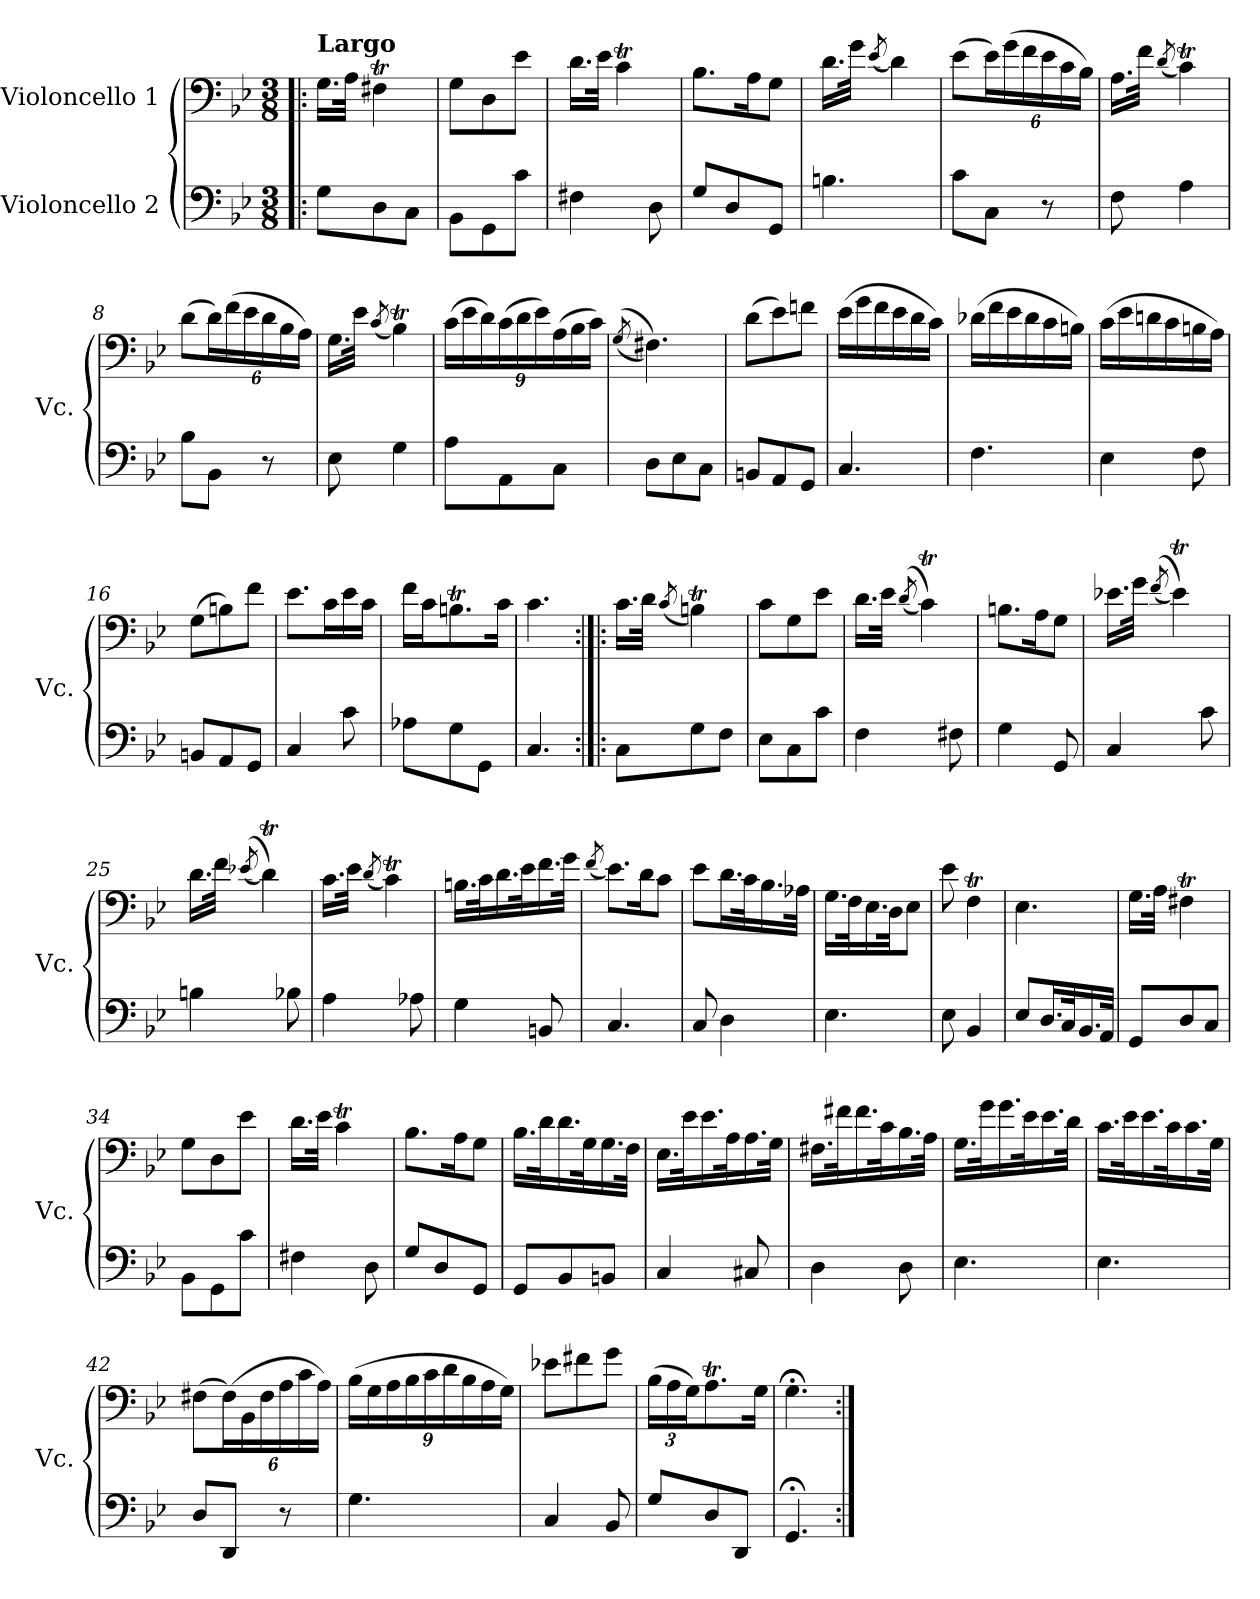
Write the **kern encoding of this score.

**kern	**kern
*part2	*part1
*staff2	*staff1
*I"Violoncello 2	*I"Violoncello 1
*I'Vc.	*I'Vc.
*clefF4	*clefF4
*k[b-e-]	*k[b-e-]
*M3/8	*M3/8
=1!|:	=1!|:
!	!LO:TX:a:B:t=Largo
8G\L	16.G\LL
.	32A\JJk
8D\	4F#Xt\
8C\J	.
=2	=2
8BB-\L	8G\L
8GG\	8D\
8c\J	8e-\J
=3	=3
4F#X\	16.d\LL
.	32e-\JJk
.	4cT\
8D\	.
=4	=4
8G/L	8.B-\L
8D/	.
.	16A\K
8GG/J	8G\J
=5	=5
4.Bn\	16.d\LL
.	32g\JJk
.	(<8qe-/
.	4d\)
=6	=6
8c\L	(>8e-\L
*	*Xbrackettup
8C\J	24e-\L)
.	(>24g\
.	24f\
8r	24e-\
.	24c\
.	24B-\JJ)
=7	=7
8F\	16.A\LL
.	32f\JJk
.	(<8qd/
4A\	4cT\)
!!LO:LB:g=z
=8	=8
8B-\L	(>8d\L
8BB-\J	24d\L)
.	(>24f\
.	24e-\
8r	24d\
.	24B-\
.	24A\JJ)
=9	=9
8E-\	16.G\LL
.	32e-\JJk
.	(<8qc/
4G\	4B-T\)
=10	=10
8A\L	(>24c\LL
.	24e-\
.	24d\)
8AA\	(>24c\
.	24d\
.	24e-\)
8C\J	(>24A\
.	24B-\
.	24c\JJ)
=11	=11
.	(<(<8qG/
8D\L	4.F#X\))
8E-\	.
8C\J	.
=12	=12
8BBn/L	(>8d\L
8AA/	8e-\)
8GG/J	8fn\J
=13	=13
4.C/	(>16e-\LL
.	16g\
.	16f\
.	16e-\
.	16d\
.	16c\JJ)
!!LO:LB:g=z
=14	=14
4.F\	(>16d-X\LL
.	16f\
.	16e-\
.	16d-\
.	16c\
.	16Bn\JJ)
=15	=15
4E-\	(>16c\LL
.	16e-\
.	16dn\
.	16c\
8F\	16Bn\
.	16A\JJ)
=16	=16
8BBn/L	(>8G\L
8AA/	8Bn\)
8GG/J	8f\J
=17	=17
4C/	8.e-\L
.	16c\L
8c\	16e-\
.	16c\JJ
=18	=18
8A-X\L	16f\LL
.	16c\J
8G\	8.Bnt\
8GG\J	.
.	16c\Jk
=19	=19
4.C/	4.c\
=20:|!|:	=20:|!|:
8C\L	16.c\LL
.	32d\JJk
.	(<8qc/
8G\	4Bnt\)
8F\J	.
=21	=21
8E-\L	8c\L
8C\	8G\
8c\J	8e-\J
!!LO:LB:g=z
=22	=22
4F\	16.d\LL
.	32e-\JJk
.	(<(<8qd/
.	4cT\))
8F#X\	.
=23	=23
4G\	8.Bn\L
.	16A\K
8GG/	8G\J
=24	=24
4C/	16.e-X\LL
.	32g\JJk
.	(<(<8qf/
.	4e-T\))
8c\	.
=25	=25
4Bn\	16.d\LL
.	32f\JJk
.	(<(<8qe-X/
.	4dt\))
8B-X\	.
=26	=26
4A\	16.c\LL
.	32e-\JJk
.	(<8qd/
.	4cT\)
8A-X\	.
=27	=27
4G\	16.Bn\LL
.	32c\K
.	16.d\
.	32e-\K
8BBn/	16.f\
.	32g\JJk
=28	=28
.	(<8qf/
4.C/	8.e-\L)
.	16d\K
.	8c\J
!!LO:LB:g=z
=29	=29
8C/	8e-\L
4D\	16.d\L
.	32c\K
.	16.B-\
.	32A-X\JJk
=30	=30
4.E-\	16.G\LL
.	32F\K
.	16.E-\
.	32D\JK
.	8E-\J
=31	=31
8E-\	8e-\
4BB-/	4FT\
=32	=32
8E-/L	4.E-\
16.D/L	.
32C/K	.
16.BB-/	.
32AA/JJk	.
=33	=33
8GG/L	16.G\LL
.	32A\JJk
8D/	4F#Xt\
8C/J	.
=34	=34
8BB-\L	8G\L
8GG\	8D\
8c\J	8e-\J
=35	=35
4F#X\	16.d\LL
.	32e-\JJk
.	4cT\
8D\	.
=36	=36
8G/L	8.B-\L
8D/	.
.	16A\K
8GG/J	8G\J
!!LO:PB:g=z
=37	=37
8GG/L	16.B-\LL
.	32d\K
8BB-/	16.d\
.	32G\K
8BBn/J	16.G\
.	32F\JJk
=38	=38
4C/	16.E-\LL
.	32e-\K
.	16.e-\
.	32A\K
8C#X/	16.A\
.	32G\JJk
=39	=39
4D\	16.F#X\LL
.	32f#X\K
.	16.f#\
.	32c\K
8D\	16.B-\
.	32A\JJk
=40	=40
4.E-\	16.G\LL
.	32g\K
.	16.g\
.	32e-\K
.	16.e-\
.	32d\JJk
=41	=41
4.E-\	16.c\LL
.	32e-\K
.	16.e-\
.	32c\K
.	16.c\
.	32G\JJk
=42	=42
8D/L	(>8F#X\L
8DD/J	(>24F#\L)
.	24BB-\
.	24F#\
8r	24A\
.	24c\
.	24A\JJ)
!!LO:LB:g=z
=43	=43
4.G\	(>24B-\LL
.	24G\
.	24A\
.	24B-\
.	24c\
.	24d\
.	24B-\
.	24A\
.	24G\JJ)
=44	=44
4C/	8e-X\L
.	8f#X\
8BB-/	8g\J
=45	=45
8G/L	(>24B-\LL
.	24A\
.	24G\J)
8D/	8.At\
8DD/J	.
.	16G\Jk
=46	=46
4.GG;</	4.G;<\
=:|!	=:|!
*-	*-
